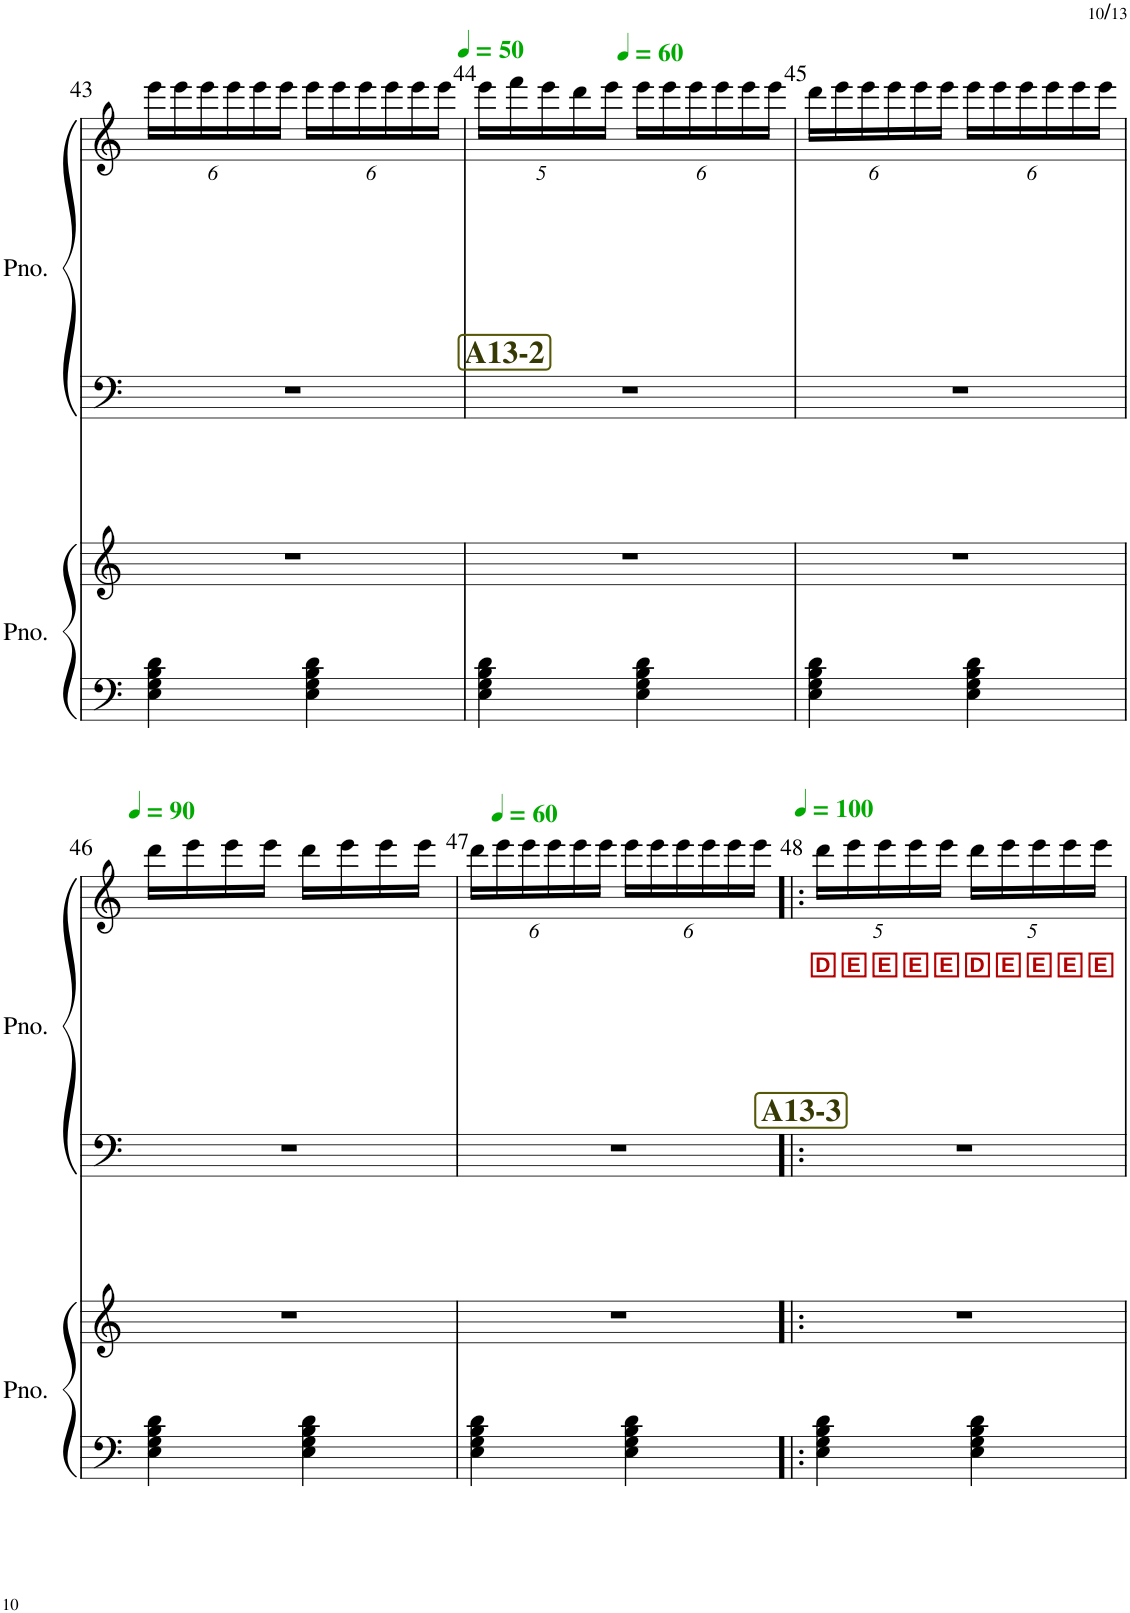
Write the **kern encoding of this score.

**kern	**kern	**kern	**kern	**text	**text
*part2	*part2	*part1	*part1	*part1	*part1
*staff4	*staff3	*staff2	*staff1	*staff1	*staff1
*I"ピアノ	*	*I"ピアノ	*	*	*
!!LO:PB:g=z
*clefF4	*clefG2	*clefF4	*clefG2	*	*
*k[]	*k[]	*k[]	*k[]	*	*
*M2/4	*M2/4	*M2/4	*M2/4	*	*
*	*	*	*Xbrackettup	*	*
=43	=43	=43	=43	=43	=43
4E\ 4G\ 4B\ 4d\	2r	2r	24eee\LL	.	.
.	.	.	24eee\	.	.
.	.	.	24eee\	.	.
.	.	.	24eee\	.	.
.	.	.	24eee\	.	.
.	.	.	24eee\JJ	.	.
4E\ 4G\ 4B\ 4d\	.	.	24eee\LL	.	.
.	.	.	24eee\	.	.
.	.	.	24eee\	.	.
.	.	.	24eee\	.	.
.	.	.	24eee\	.	.
.	.	.	24eee\JJ	.	.
=44	=44	=44	=44	=44	=44
!!LO:REH:place=s1:b:B:cj:color=#373904:fs=15:t=A13-2
*	*	*	*MM50	*	*
4E\ 4G\ 4B\ 4d\	2r	2r	20eee\LL	.	.
.	.	.	20fff\	.	.
.	.	.	20eee\	.	.
.	.	.	20ddd\	.	.
.	.	.	20eee\JJ	.	.
*	*	*	*MM60	*	*
4E\ 4G\ 4B\ 4d\	.	.	24eee\LL	.	.
.	.	.	24eee\	.	.
.	.	.	24eee\	.	.
.	.	.	24eee\	.	.
.	.	.	24eee\	.	.
.	.	.	24eee\JJ	.	.
=45	=45	=45	=45	=45	=45
4E\ 4G\ 4B\ 4d\	2r	2r	24ddd\LL	.	.
.	.	.	24eee\	.	.
.	.	.	24eee\	.	.
.	.	.	24eee\	.	.
.	.	.	24eee\	.	.
.	.	.	24eee\JJ	.	.
4E\ 4G\ 4B\ 4d\	.	.	24eee\LL	.	.
.	.	.	24eee\	.	.
.	.	.	24eee\	.	.
.	.	.	24eee\	.	.
.	.	.	24eee\	.	.
.	.	.	24eee\JJ	.	.
!!LO:LB:g=z
=46	=46	=46	=46	=46	=46
*	*	*	*MM90	*	*
4E\ 4G\ 4B\ 4d\	2r	2r	16ddd\LL	.	.
.	.	.	16eee\	.	.
.	.	.	16eee\	.	.
.	.	.	16eee\JJ	.	.
4E\ 4G\ 4B\ 4d\	.	.	16ddd\LL	.	.
.	.	.	16eee\	.	.
.	.	.	16eee\	.	.
.	.	.	16eee\JJ	.	.
=47	=47	=47	=47	=47	=47
*	*	*	*MM60	*	*
4E\ 4G\ 4B\ 4d\	2r	2r	24ddd\LL	.	.
.	.	.	24eee\	.	.
.	.	.	24eee\	.	.
.	.	.	24eee\	.	.
.	.	.	24eee\	.	.
.	.	.	24eee\JJ	.	.
4E\ 4G\ 4B\ 4d\	.	.	24eee\LL	.	.
.	.	.	24eee\	.	.
.	.	.	24eee\	.	.
.	.	.	24eee\	.	.
.	.	.	24eee\	.	.
.	.	.	24eee\JJ	.	.
=48!|:	=48!|:	=48!|:	=48!|:	=48!|:	=48!|:
!!LO:REH:place=s1:b:B:cj:color=#373904:fs=15:t=A13-3
*	*	*	*MM100	*	*
!	!	!	!	!	!LO:LY:b:color=#B30000
4E\ 4G\ 4B\ 4d\	2r	2r	20ddd\LL	.	D
!	!	!	!	!	!LO:LY:b:color=#B30000
.	.	.	20eee\	.	E
!	!	!	!	!	!LO:LY:b:color=#B30000
.	.	.	20eee\	.	E
!	!	!	!	!	!LO:LY:b:color=#B30000
.	.	.	20eee\	.	E
!	!	!	!	!	!LO:LY:b:color=#B30000
.	.	.	20eee\JJ	.	E
!	!	!	!	!	!LO:LY:b:color=#B30000
4E\ 4G\ 4B\ 4d\	.	.	20ddd\LL	.	D
!	!	!	!	!	!LO:LY:b:color=#B30000
.	.	.	20eee\	.	E
!	!	!	!	!	!LO:LY:b:color=#B30000
.	.	.	20eee\	.	E
!	!	!	!	!	!LO:LY:b:color=#B30000
.	.	.	20eee\	.	E
!	!	!	!	!	!LO:LY:b:color=#B30000
.	.	.	20eee\JJ	.	E
=	=	=	=	=	=
*-	*-	*-	*-	*-	*-
